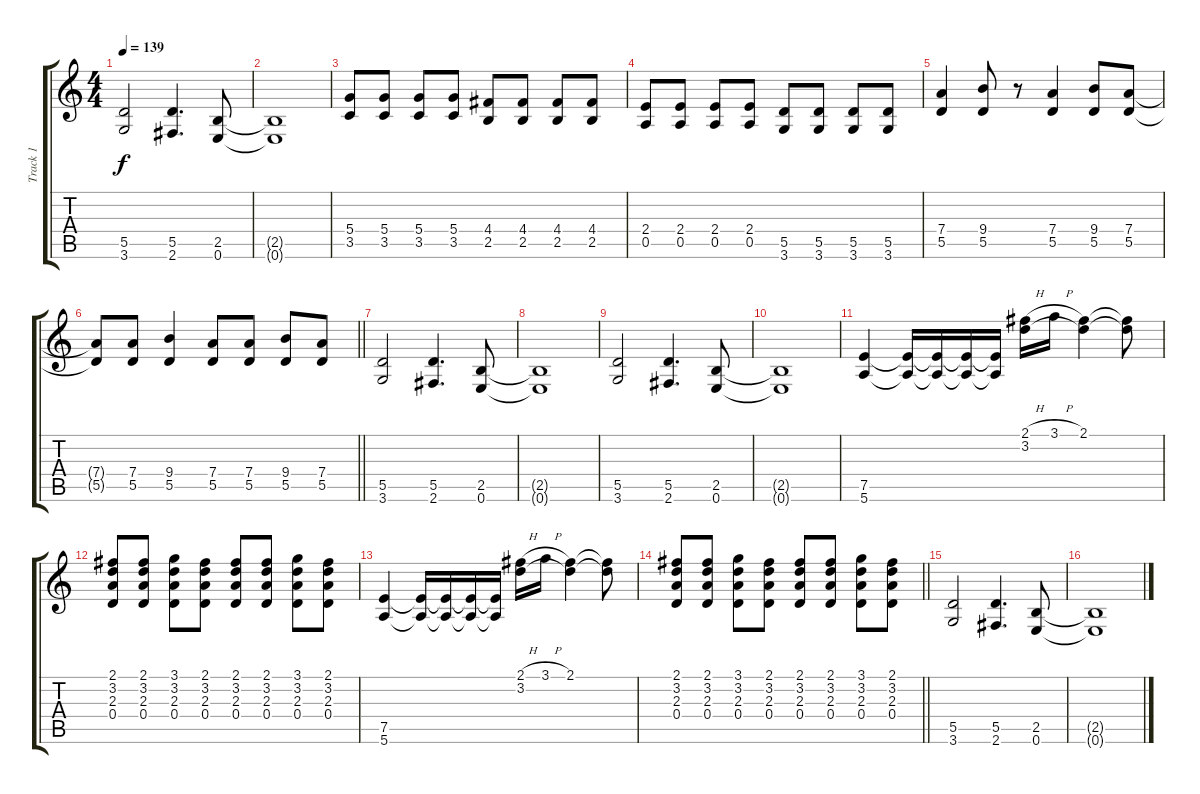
\track ("Track 1" "Track 1") {instrument overdrivenguitar}
\staff {score tabs}
\tuning (E4 B3 G3 D3 A2 E2) {hide}
\ts (4 4)
\tempo 139
\clef g2
\ks c
(5.5 3.6).2{dy f} (5.5 2.6).4{d} (2.5 0.6).8 |
(2.5{t} 0.6{t}).1 |
(5.4 3.5).8 (5.4 3.5).8 (5.4 3.5).8 (5.4 3.5).8 (4.4 2.5).8 (4.4 2.5).8 (4.4 2.5).8 (4.4 2.5).8 |
(2.4 0.5).8 (2.4 0.5).8 (2.4 0.5).8 (2.4 0.5).8 (5.5 3.6).8 (5.5 3.6).8 (5.5 3.6).8 (5.5 3.6).8 |
(7.4 5.5).4 (9.4 5.5).8 r.8 (7.4 5.5).4 (9.4 5.5).8 (7.4 5.5).8 |
\barLineRight lightlight
(7.4{t} 5.5{t}).8 (7.4 5.5).8 (9.4 5.5).4 (7.4 5.5).8 (7.4 5.5).8 (9.4 5.5).8 (7.4 5.5).8 |
(5.5 3.6).2 (5.5 2.6).4{d} (2.5 0.6).8 |
(2.5{t} 0.6{t}).1 |
(5.5 3.6).2 (5.5 2.6).4{d} (2.5 0.6).8 |
(2.5{t} 0.6{t}).1 |
(7.5 5.6).4 (7.5{t} 5.6{t}).16 (7.5{t} 5.6{t}).16 (7.5{t} 5.6{t}).16 (7.5{t} 5.6{t}).16 (2.1{h} 3.2).16 3.1{h}.16 (2.1 3.2{t}).4 (2.1{t} 3.2{t}).8 |
(2.1 3.2 2.3 0.4).8 (2.1 3.2 2.3 0.4).8 (3.1 3.2 2.3 0.4).8 (2.1 3.2 2.3 0.4).8 (2.1 3.2 2.3 0.4).8 (2.1 3.2 2.3 0.4).8 (3.1 3.2 2.3 0.4).8 (2.1 3.2 2.3 0.4).8 |
(7.5 5.6).4 (7.5{t} 5.6{t}).16 (7.5{t} 5.6{t}).16 (7.5{t} 5.6{t}).16 (7.5{t} 5.6{t}).16 (2.1{h} 3.2).16 3.1{h}.16 (2.1 3.2{t}).4 (2.1{t} 3.2{t}).8 |
\barLineRight lightlight
(2.1 3.2 2.3 0.4).8 (2.1 3.2 2.3 0.4).8 (3.1 3.2 2.3 0.4).8 (2.1 3.2 2.3 0.4).8 (2.1 3.2 2.3 0.4).8 (2.1 3.2 2.3 0.4).8 (3.1 3.2 2.3 0.4).8 (2.1 3.2 2.3 0.4).8 |
(5.5 3.6).2 (5.5 2.6).4{d} (2.5 0.6).8 |
(2.5{t} 0.6{t}).1
